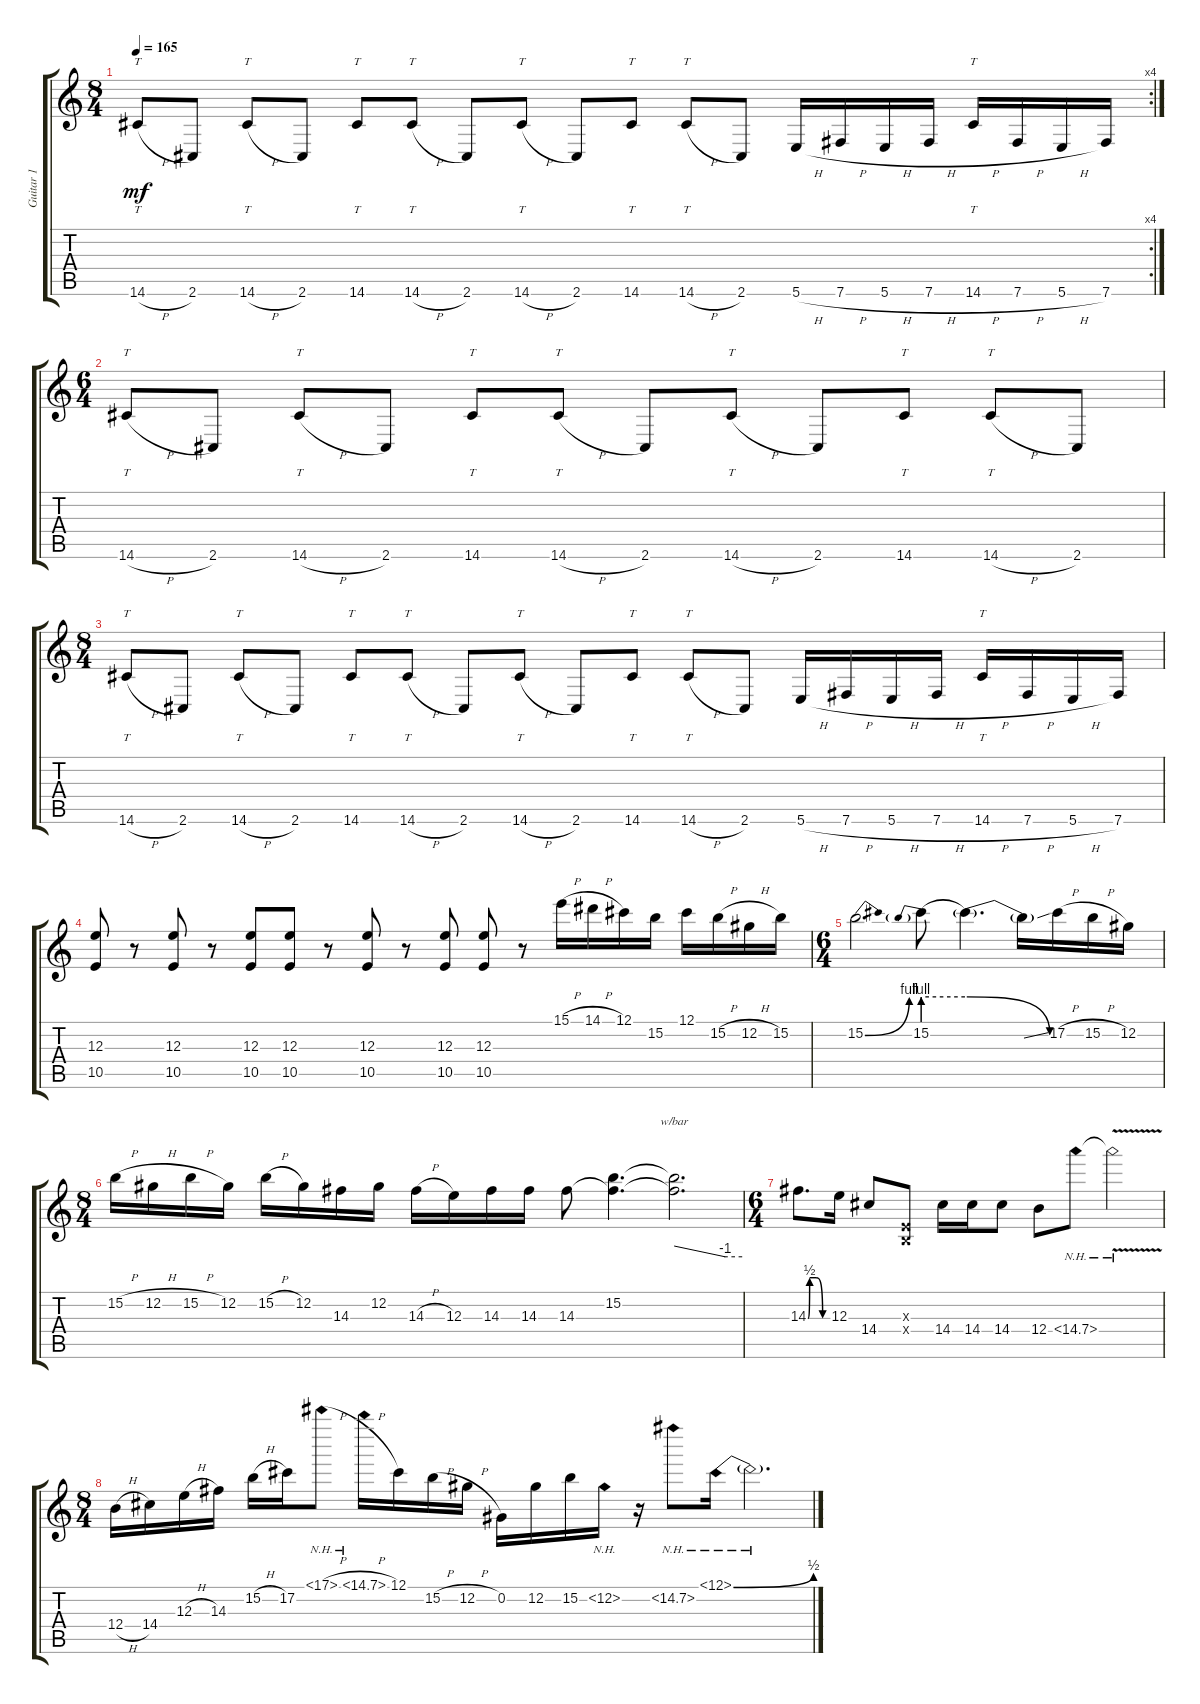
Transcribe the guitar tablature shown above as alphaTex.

\track ("Guitar 1" "Guitar 1") {instrument distortionguitar}
\staff {score tabs}
\tuning (Db4 Ab3 E3 B2 Gb2 B1) {hide}
\rc 4
\ts (8 4)
\tempo 165
\clef g2
\ks c
14.6{h}.8{tt dy mf} 2.6.8 14.6{h}.8{tt} 2.6.8 14.6.8{tt} 14.6{h}.8{tt} 2.6.8 14.6{h}.8{tt} 2.6.8 14.6.8{tt} 14.6{h}.8{tt} 2.6.8 5.6{h}.16 7.6{h}.16 5.6{h}.16 7.6{h}.16 14.6{h}.16{tt} 7.6{h}.16 5.6{h}.16 7.6.16 |
\ts (6 4)
14.6{h}.8{tt} 2.6.8 14.6{h}.8{tt} 2.6.8 14.6.8{tt} 14.6{h}.8{tt} 2.6.8 14.6{h}.8{tt} 2.6.8 14.6.8{tt} 14.6{h}.8{tt} 2.6.8 |
\ts (8 4)
14.6{h}.8{tt} 2.6.8 14.6{h}.8{tt} 2.6.8 14.6.8{tt} 14.6{h}.8{tt} 2.6.8 14.6{h}.8{tt} 2.6.8 14.6.8{tt} 14.6{h}.8{tt} 2.6.8 5.6{h}.16 7.6{h}.16 5.6{h}.16 7.6{h}.16 14.6{h}.16{tt} 7.6{h}.16 5.6{h}.16 7.6.16 |
(12.3 10.5).8 r.8 (12.3 10.5).8 r.8 (12.3 10.5).8 (12.3 10.5).8 r.8 (12.3 10.5).8 r.8 (12.3 10.5).8 (12.3 10.5).8 r.8 15.1{h}.16 14.1{h}.16 12.1.16 15.2.16 12.1.16 15.2{h}.16 12.2{h}.16 15.2.16 |
\ts (6 4)
15.2{be (bend 0 0 60 4)}.2{d} 15.2{be (prebend 0 4 60 4)}.8 15.2{be (release 0 4 60 0) t}.4{d} 15.2{ss t}.16 17.2{h}.16 15.2{h}.16 12.2.16 |
\ts (8 4)
15.2{h}.16 12.2{h}.16 15.2{h}.16 12.2.16 15.2{h}.16 12.2.16 14.3.16 12.2.16 14.3{h}.16 12.3.16 14.3.16 14.3.16 14.3.8 (15.2 14.3{t}).4{d} (15.2{t} 14.3{t}).2{d tbe (custom default 0 0 45 -4 60 -4)} |
\ts (6 4)
14.3{be (custom 0 0 5 2 25 2 45 0 60 0)}.8{d} 12.3.16 14.4.8 (0.3{x} 0.4{x}).8 14.4.16 14.4.16 14.4.8 12.4.8 14.4{nh}.8 14.4{nh v t}.2 |
\ts (8 4)
12.4{h}.16 14.4.16 12.3{h}.16 14.3.16 15.2{h}.16 17.2.16 17.1{nh h}.8 15.1{nh h}.16 12.1.16 15.2{h}.16 12.2{h}.16 0.2.16 12.2.16 15.2.16 12.2{nh}.16 r.16 15.2{nh}.8 12.1{be (bend 0 0 60 2) nh}.16 12.1{nh t}.2{d}
